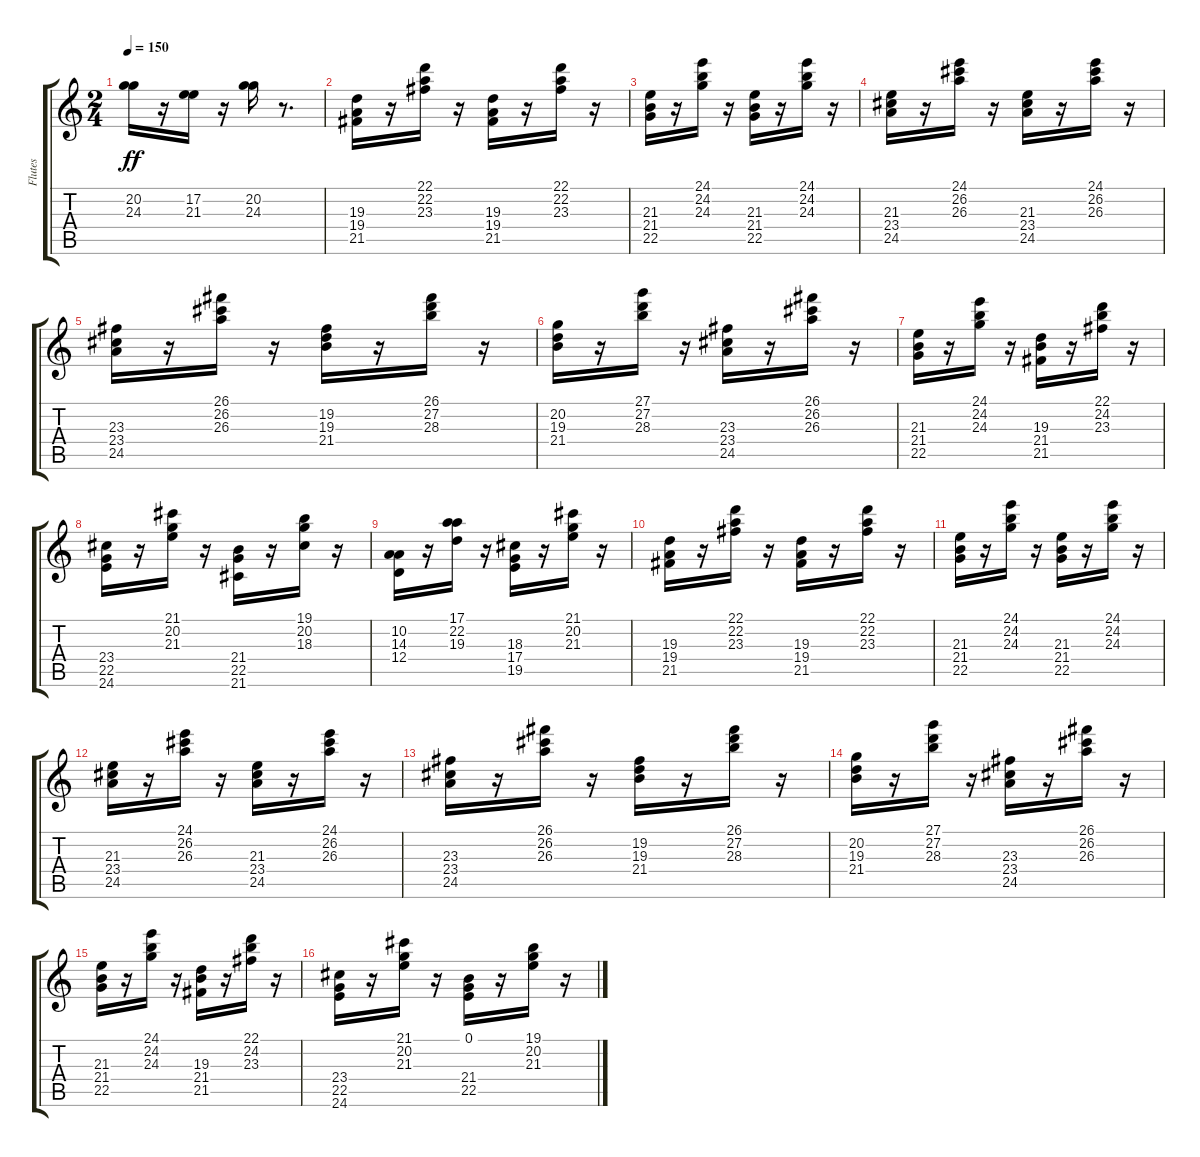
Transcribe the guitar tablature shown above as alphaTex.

\track ("Flutes" "Flutes") {instrument flute}
\staff {score tabs}
\tuning (E4 B3 G3 D3 A2 E2) {hide}
\ts (2 4)
\tempo 150
\clef g2
\ks c
(20.2 24.3).16{dy ff} r.16 (17.2 21.3).16 r.16 (20.2 24.3).16 r.8{d} |
(19.3 19.4 21.5).16 r.16 (22.1 22.2 23.3).16 r.16 (19.3 19.4 21.5).16 r.16 (22.1 22.2 23.3).16 r.16 |
(21.3 21.4 22.5).16 r.16 (24.1 24.2 24.3).16 r.16 (21.3 21.4 22.5).16 r.16 (24.1 24.2 24.3).16 r.16 |
(21.3 23.4 24.5).16 r.16 (24.1 26.2 26.3).16 r.16 (21.3 23.4 24.5).16 r.16 (24.1 26.2 26.3).16 r.16 |
(23.3 23.4 24.5).16 r.16 (26.1 26.2 26.3).16 r.16 (19.2 19.3 21.4).16 r.16 (26.1 27.2 28.3).16 r.16 |
(20.2 19.3 21.4).16 r.16 (27.1 27.2 28.3).16 r.16 (23.3 23.4 24.5).16 r.16 (26.1 26.2 26.3).16 r.16 |
(21.3 21.4 22.5).16 r.16 (24.1 24.2 24.3).16 r.16 (19.3 21.4 21.5).16 r.16 (22.1 24.2 23.3).16 r.16 |
(23.4 22.5 24.6).16 r.16 (21.1 20.2 21.3).16 r.16 (21.4 22.5 21.6).16 r.16 (19.1 20.2 18.3).16 r.16 |
(10.2 14.3 12.4).16 r.16 (17.1 22.2 19.3).16 r.16 (18.3 17.4 19.5).16 r.16 (21.1 20.2 21.3).16 r.16 |
(19.3 19.4 21.5).16 r.16 (22.1 22.2 23.3).16 r.16 (19.3 19.4 21.5).16 r.16 (22.1 22.2 23.3).16 r.16 |
(21.3 21.4 22.5).16 r.16 (24.1 24.2 24.3).16 r.16 (21.3 21.4 22.5).16 r.16 (24.1 24.2 24.3).16 r.16 |
(21.3 23.4 24.5).16 r.16 (24.1 26.2 26.3).16 r.16 (21.3 23.4 24.5).16 r.16 (24.1 26.2 26.3).16 r.16 |
(23.3 23.4 24.5).16 r.16 (26.1 26.2 26.3).16 r.16 (19.2 19.3 21.4).16 r.16 (26.1 27.2 28.3).16 r.16 |
(20.2 19.3 21.4).16 r.16 (27.1 27.2 28.3).16 r.16 (23.3 23.4 24.5).16 r.16 (26.1 26.2 26.3).16 r.16 |
(21.3 21.4 22.5).16 r.16 (24.1 24.2 24.3).16 r.16 (19.3 21.4 21.5).16 r.16 (22.1 24.2 23.3).16 r.16 |
(23.4 22.5 24.6).16 r.16 (21.1 20.2 21.3).16 r.16 (0.1 21.4 22.5).16 r.16 (19.1 20.2 21.3).16 r.16
